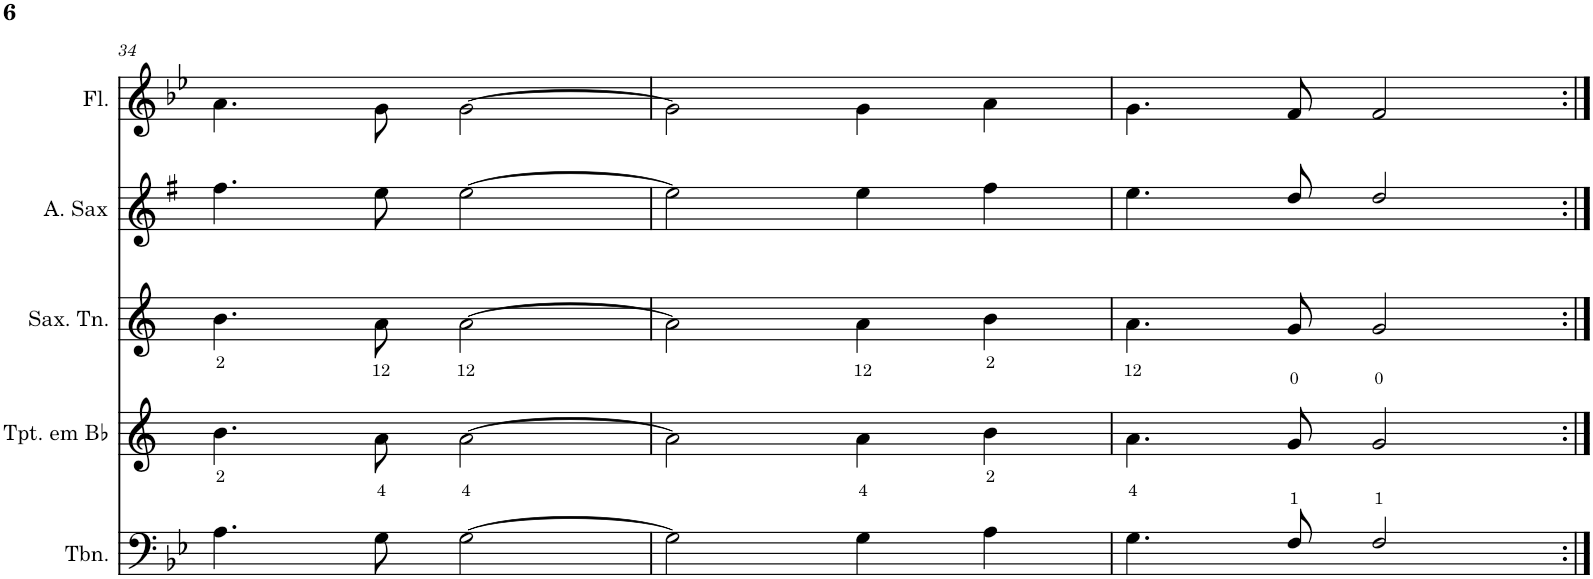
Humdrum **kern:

**kern	**kern	**kern	**kern	**kern
*part5	*part4	*part3	*part2	*part1
*staff5	*staff4	*staff3	*staff2	*staff1
*I"Trombone	*I"Trompete em Bb	*I"Saxofone Tenor	*I"Saxofone Alto	*I"Flauta Transversal
*I'Tbn.	*I'Tpt. em Bb	*I'Sax. Tn.	*	*I'Fl.
!!LO:PB:g=z
*clefF4	*clefG2	*clefG2	*clefG2	*clefG2
*	*Trd1c2	*Trd8c14	*Trd5c9	*
*k[b-e-]	*k[]	*k[]	*k[f#]	*k[b-e-]
*M4/4	*M4/4	*M4/4	*M4/4	*M4/4
=34	=34	=34	=34	=34
4.A\	4.b\	4.b\	4.ff#\	4.a\
8G\	8a\	8a\	8ee\	8g\
[>2G\	[>2a\	[>2a\	[>2ee\	[>2g\
=35	=35	=35	=35	=35
2G\]	2a\]	2a\]	2ee\]	2g\]
4G\	4a\	4a\	4ee\	4g\
4A\	4b\	4b\	4ff#\	4a\
=36	=36	=36	=36	=36
4.G\	4.a\	4.a\	4.ee\	4.g\
8F/	8g/	8g/	8dd/	8f/
2F/	2g/	2g/	2dd/	2f/
=:|!	=:|!	=:|!	=:|!	=:|!
*-	*-	*-	*-	*-
